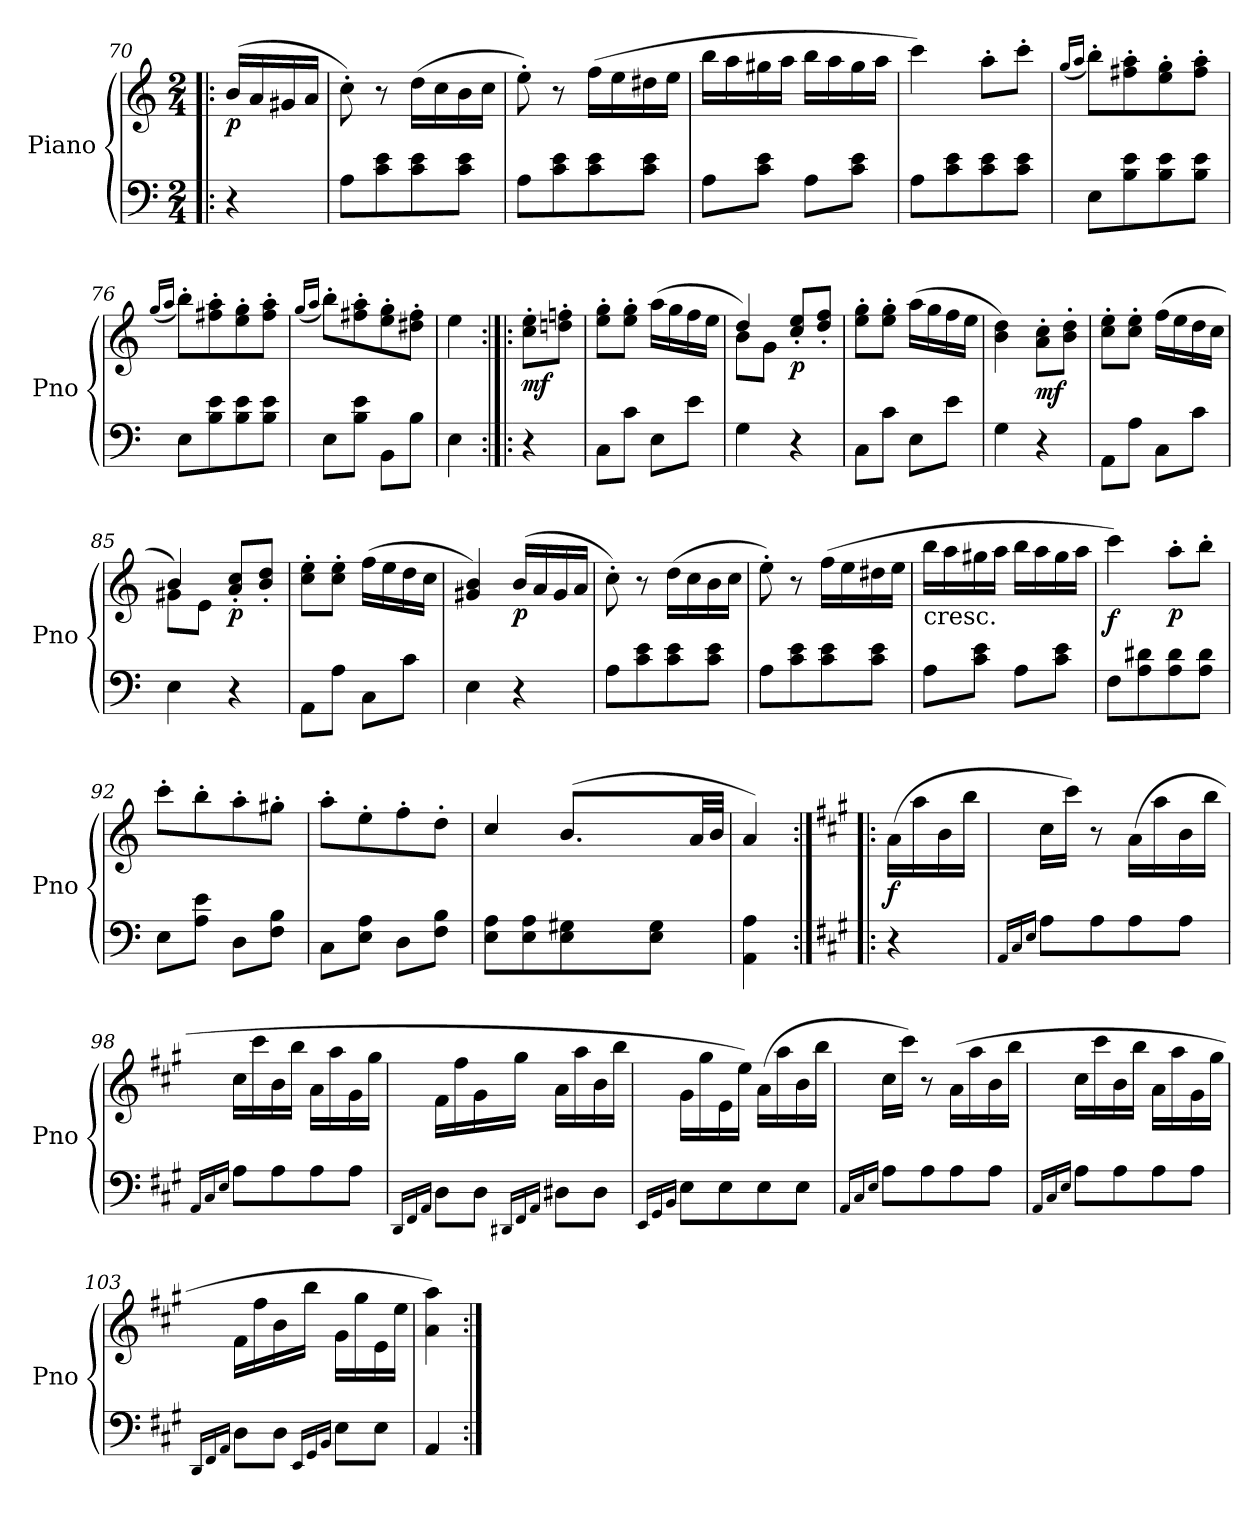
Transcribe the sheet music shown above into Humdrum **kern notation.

**kern	**kern	**dynam
*part1	*part1	*part1
*staff2	*staff1	*staff1/2
*I"Piano	*	*
*I'Pno	*	*
*clefF4	*clefG2	*
*k[]	*k[]	*
*C:	*C:	*
*M2/4	*M2/4	*
=70!|:	=70!|:	=70!|:
!	!	!LO:DY:b
4r	(16b/LL	p
.	16a/	.
.	16g#X/	.
.	16a/JJ	.
=71	=71	=71
8A\L	8cc'\)	.
8c\ 8e\	8r	.
8c\ 8e\	(16dd\LL	.
.	16cc\	.
8c\ 8e\J	16b\	.
.	16cc\JJ	.
=72	=72	=72
8A\L	8ee'\)	.
8c\ 8e\	8r	.
8c\ 8e\	(16ff\LL	.
.	16ee\	.
8c\ 8e\J	16dd#X\	.
.	16ee\JJ	.
!!LO:PB:g=z
=73	=73	=73
8A\L	16bb\LL	.
.	16aa\	.
8c\ 8e\J	16gg#X\	.
.	16aa\JJ	.
8A\L	16bb\LL	.
.	16aa\	.
8c\ 8e\J	16gg#\	.
.	16aa\JJ	.
=74	=74	=74
8A\L	4ccc\)	.
8c\ 8e\	.	.
8c\ 8e\	8aa'\L	.
8c\ 8e\J	8ccc'\J	.
=75	=75	=75
.	(16qgg/LL	.
.	16qaa/JJ	.
8E\L	8bb'\L)	.
8B\ 8e\	8ff#X\' 8aa\'	.
8B\ 8e\	8ee\' 8gg\'	.
8B\ 8e\J	8ff#\' 8aa\'J	.
=76	=76	=76
.	(16qgg/LL	.
.	16qaa/JJ	.
8E\L	8bb'\L)	.
8B\ 8e\	8ff#X\' 8aa\'	.
8B\ 8e\	8ee\' 8gg\'	.
8B\ 8e\J	8ff#\' 8aa\'J	.
=77	=77	=77
.	(16qgg/LL	.
.	16qaa/JJ	.
8E\L	8bb'\L)	.
8B\ 8e\J	8ff#X\' 8aa\'	.
8BB\L	8ee\' 8gg\'	.
8B\J	8dd#X\' 8ff#\'J	.
=78	=78	=78
4E\	4ee\	.
!!LO:LB:g=z
=79:|!|:	=79:|!|:	=79:|!|:
!	!	!LO:DY:b
4r	8cc\' 8ee\'L	mf
.	8ddn\' 8ffn\'J	.
=80	=80	=80
8C\L	8ee\' 8gg\'L	.
8c\J	8ee\' 8gg\'J	.
8E\L	(16aa\LL	.
.	16gg\	.
8e\J	16ff\	.
.	16ee\JJ	.
=81	=81	=81
*	*^	*
4G\	4dd/)	8b\L	.
.	.	8g\J	.
!	!	!	!LO:DY:b
4r	8cc/' 8ee/'L	4ryy	p
.	8dd/' 8ff/'J	.	.
*	*v	*v	*
=82	=82	=82
8C\L	8ee\' 8gg\'L	.
8c\J	8ee\' 8gg\'J	.
8E\L	(16aa\LL	.
.	16gg\	.
8e\J	16ff\	.
.	16ee\JJ	.
=83	=83	=83
4G\	4b\ 4dd\)	.
!	!	!LO:DY:b
4r	8a\' 8cc\'L	mf
.	8b\' 8dd\'J	.
=84	=84	=84
8AA\L	8cc\' 8ee\'L	.
8A\J	8cc\' 8ee\'J	.
8C\L	(16ff\LL	.
.	16ee\	.
8c\J	16dd\	.
.	16cc\JJ	.
=85	=85	=85
*	*^	*
4E\	4b/)	8g#X\L	.
.	.	8e\J	.
!	!	!	!LO:DY:b
4r	8a/' 8cc/'L	4ryy	p
.	8b/' 8dd/'J	.	.
*	*v	*v	*
!!LO:LB:g=z
=86	=86	=86
8AA\L	8cc\' 8ee\'L	.
8A\J	8cc\' 8ee\'J	.
8C\L	(16ff\LL	.
.	16ee\	.
8c\J	16dd\	.
.	16cc\JJ	.
=87	=87	=87
4E\	4g#X/ 4b/)	.
!	!	!LO:DY:b
4r	(16b/LL	p
.	16a/	.
.	16g#/	.
.	16a/JJ	.
=88	=88	=88
8A\L	8cc'\)	.
8c\ 8e\	8r	.
8c\ 8e\	(16dd\LL	.
.	16cc\	.
8c\ 8e\J	16b\	.
.	16cc\JJ	.
=89	=89	=89
8A\L	8ee'\)	.
8c\ 8e\	8r	.
8c\ 8e\	(16ff\LL	.
.	16ee\	.
8c\ 8e\J	16dd#X\	.
.	16ee\JJ	.
=90	=90	=90
!	!LO:TX:b:t=cresc.	!
8A\L	16bb\LL	.
.	16aa\	.
8c\ 8e\J	16gg#X\	.
.	16aa\JJ	.
8A\L	16bb\LL	.
.	16aa\	.
8c\ 8e\J	16gg#\	.
.	16aa\JJ	.
!!LO:LB:g=z
=91	=91	=91
!	!	!LO:DY:b
8F\L	4ccc\)	f
8A\ 8d#X\	.	.
!	!	!LO:DY:b
8A\ 8d#\	8aa'\L	p
8A\ 8d#\J	8bb'\J	.
=92	=92	=92
8E\L	8ccc'\L	.
8A\ 8e\J	8bb'\	.
8D\L	8aa'\	.
8F\ 8B\J	8gg#X'\J	.
=93	=93	=93
8C\L	8aa'\L	.
8E\ 8A\J	8ee'\	.
8D\L	8ff'\	.
8F\ 8B\J	8dd'\J	.
=94	=94	=94
*	*^	*
8E\ 8A\L	4cc/	4ryy	.
8E\ 8A\	.	.	.
8E\ 8G#X\	(8.b/L	32ccyy	.
.	.	32byy	.
.	.	32ccyy	.
.	.	32byy	.
8E\ 8G#\J	.	32ccyy	.
.	.	32byy	.
.	32a/LL	16ryy	.
.	32b/JJJ	.	.
*	*v	*v	*
=95	=95	=95
4AA\ 4A\	4a/)	.
=96:|!|:	=96:|!|:	=96:|!|:
*k[f#c#g#]	*k[f#c#g#]	*
*A:	*A:	*
!	!	!LO:DY:b
4r	(16a\LL	f
.	16aa\	.
.	16b\	.
.	16bb\JJ	.
!!LO:LB:g=z
=97	=97	=97
16qAA/LL	.	.
16qC#/	.	.
16qE/JJ	.	.
8A\L	16cc#\LL	.
.	16ccc#\JJ)	.
8A\	8r	.
8A\	(16a\LL	.
.	16aa\	.
8A\J	16b\	.
.	16bb\JJ	.
=98	=98	=98
16qAA/LL	.	.
16qC#/	.	.
16qE/JJ	.	.
8A\L	16cc#\LL	.
.	16ccc#\	.
8A\	16b\	.
.	16bb\JJ	.
8A\	16a\LL	.
.	16aa\	.
8A\J	16g#\	.
.	16gg#\JJ	.
=99	=99	=99
16qDD/LL	.	.
16qFF#/	.	.
16qAA/JJ	.	.
8D\L	16f#\LL	.
.	16ff#\	.
8D\J	16g#\	.
.	16gg#\JJ	.
16qDD#X/LL	.	.
16qFF#/	.	.
16qAA/JJ	.	.
8D#X\L	16a\LL	.
.	16aa\	.
8D#\J	16b\	.
.	16bb\JJ	.
!!LO:PB:g=z
=100	=100	=100
16qEE/LL	.	.
16qGG#/	.	.
16qBB/JJ	.	.
8E\L	16g#\LL	.
.	16gg#\	.
8E\	16e\	.
.	16ee\JJ)	.
8E\	(16a\LL	.
.	16aa\	.
8E\J	16b\	.
.	16bb\JJ	.
=101	=101	=101
16qAA/LL	.	.
16qC#/	.	.
16qE/JJ	.	.
8A\L	16cc#\LL	.
.	16ccc#\JJ)	.
8A\	8r	.
8A\	(16a\LL	.
.	16aa\	.
8A\J	16b\	.
.	16bb\JJ	.
=102	=102	=102
16qAA/LL	.	.
16qC#/	.	.
16qE/JJ	.	.
8A\L	16cc#\LL	.
.	16ccc#\	.
8A\	16b\	.
.	16bb\JJ	.
8A\	16a\LL	.
.	16aa\	.
8A\J	16g#\	.
.	16gg#\JJ	.
!!LO:LB:g=z
=103	=103	=103
16qDD/LL	.	.
16qFF#/	.	.
16qAA/JJ	.	.
8D\L	16f#\LL	.
.	16ff#\	.
8D\J	16b\	.
.	16bb\JJ	.
16qEE/LL	.	.
16qGG#/	.	.
16qBB/JJ	.	.
8E\L	16g#\LL	.
.	16gg#\	.
8E\J	16e\	.
.	16ee\JJ	.
=104	=104	=104
4AA/	4a\ 4aa\)	.
=:|!	=:|!	=:|!
*-	*-	*-
